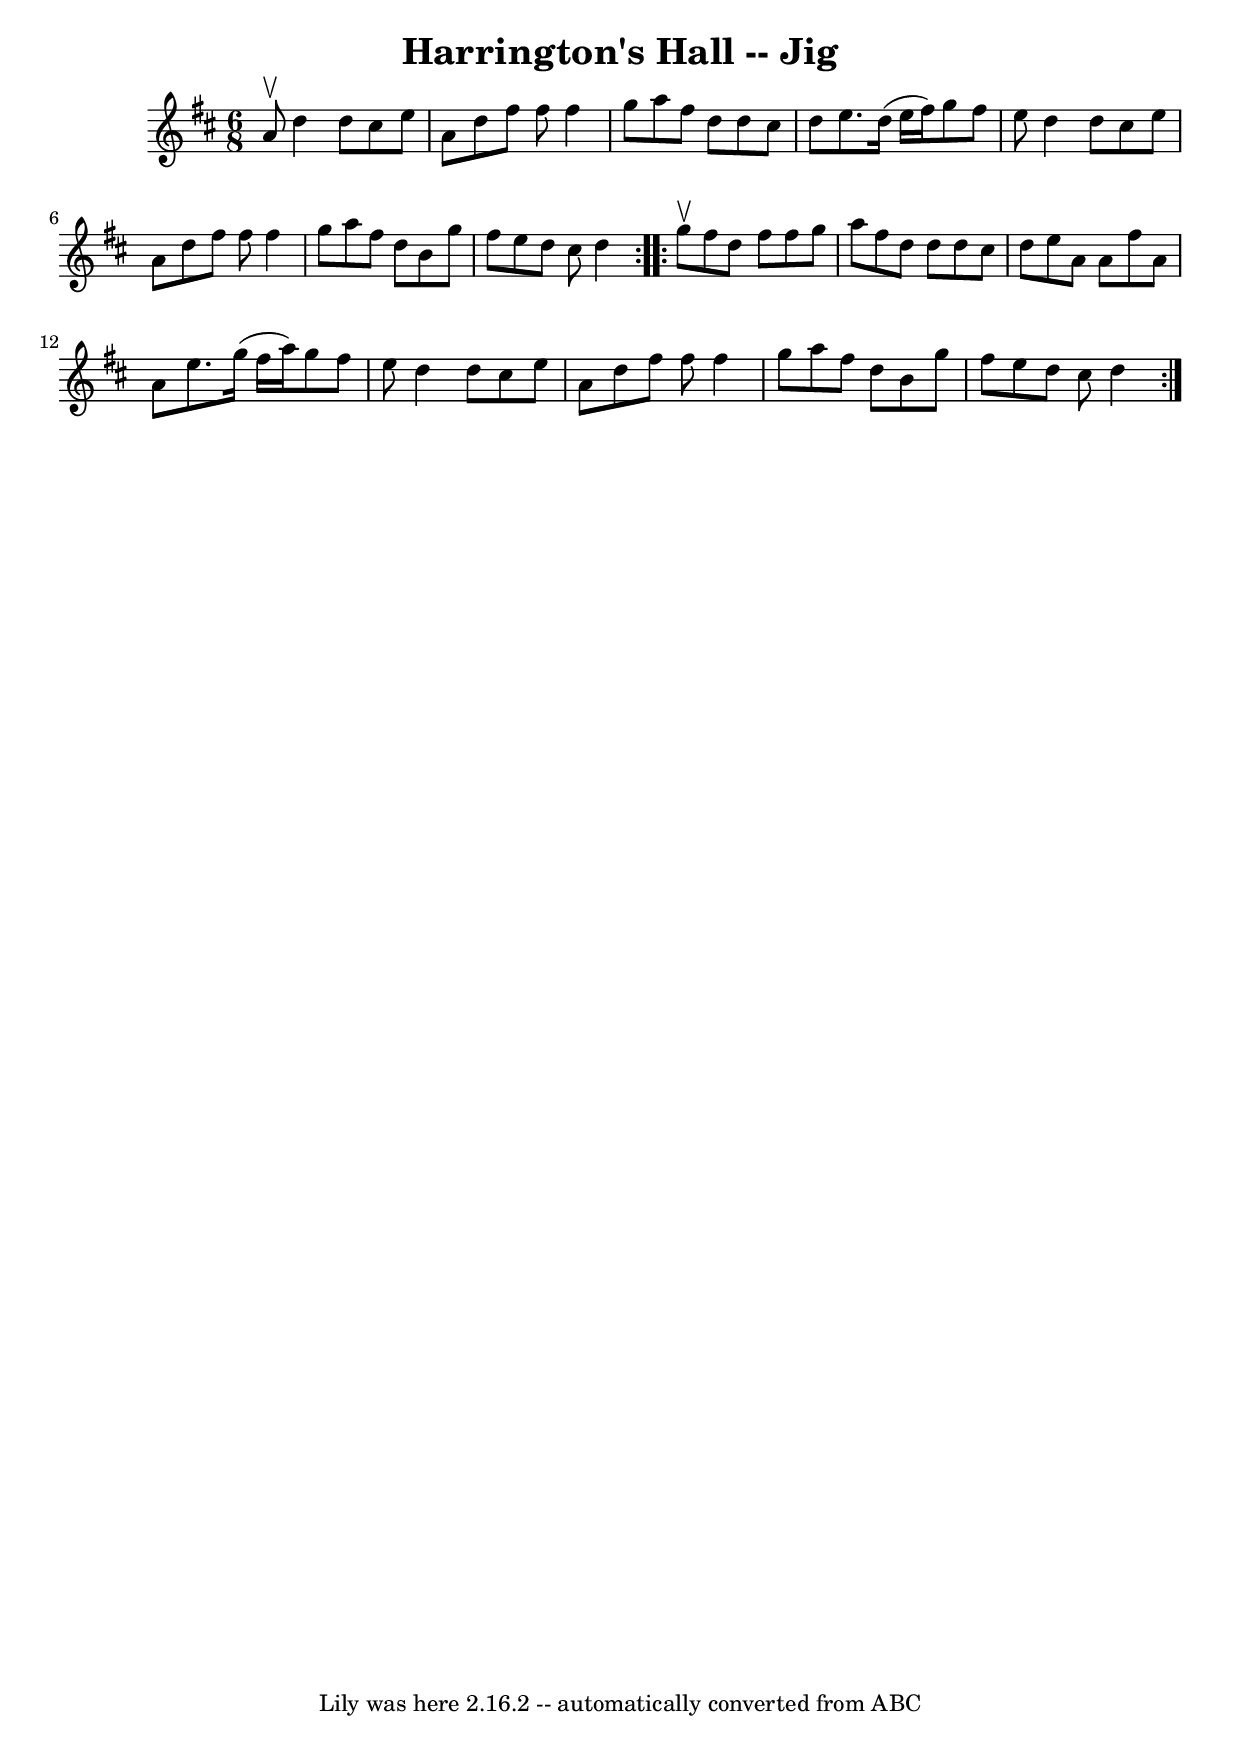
\version "2.16.2"
\include "Mammoth.ily"
\header {
  %% book = "Ryan's Mammoth Collection"
  crossRefNumber = "1"
  footnotes = "\\\\84 430"
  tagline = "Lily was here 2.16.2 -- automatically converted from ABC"
  title = "Harrington's Hall -- Jig"

}
voicedefault =  {



  \repeat volta 2 {

    \time 6/8 
    \key d \major
    a'8^\upbow |
    d''4 d''8 cis''8    
    e''8 a'8    |
    d''8 fis''8 fis''8 fis''4 g''8    
    |
    a''8 fis''8 d''8 d''8 cis''8 d''8    |
    e''8. 
    d''16 (e''16 fis''16) g''8 fis''8 e''8    |
    d''4 
    d''8 cis''8 e''8 a'8    |
    d''8 fis''8 fis''8    
    fis''4 g''8    |
    a''8 fis''8 d''8 b'8 g''8 fis''8    
    |
    e''8 d''8 cis''8 d''4    
  }     
  \repeat volta 2 {
    g''8 ^\upbow |
    fis''8 d''8 fis''8 fis''8 g''8 a''8    
    |
    fis''8 d''8 d''8 d''8 cis''8 d''8    |
    e''8  
    a'8 a'8 fis''8 a'8 a'8    |
    e''8. g''16 (fis''16   
    a''16) g''8 fis''8 e''8    |
    d''4 d''8 cis''8    
    e''8 a'8    |
    d''8 fis''8 fis''8 fis''4 g''8    
    |
    a''8 fis''8 d''8 b'8 g''8 fis''8    |
    e''8   
    d''8 cis''8 d''4  
  }   

}

\score{
  <<

    \context Staff="default"
    {
      \voicedefault 
      
    }

  >>
  \layout {
    
  }
  \midi {
  }

}
